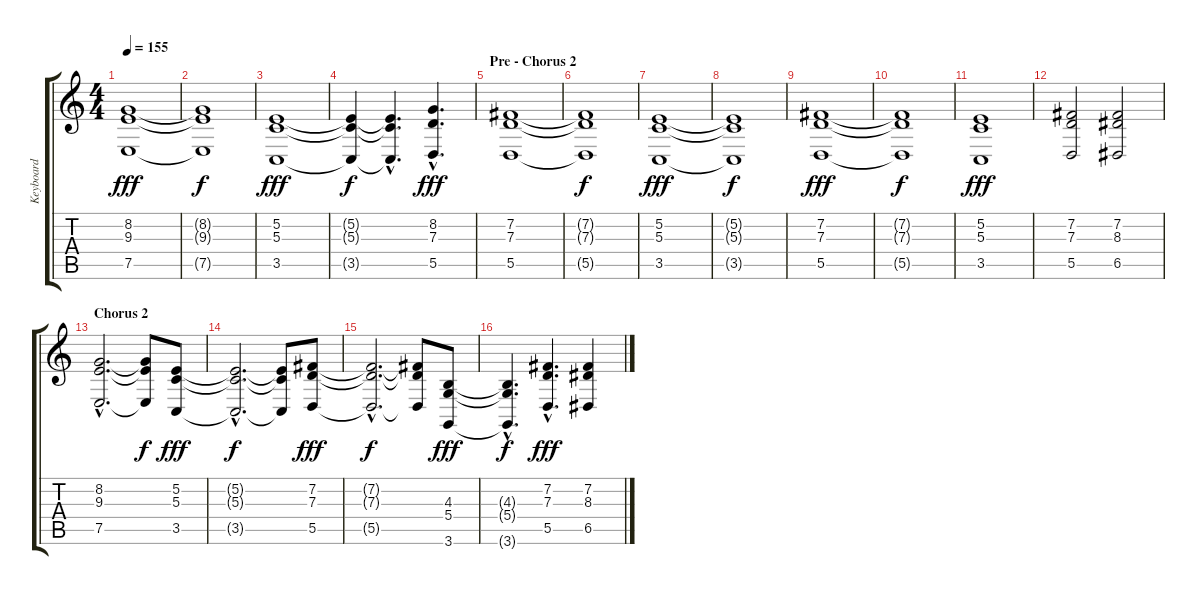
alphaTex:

\track ("Keyboard" "Keyboard") {instrument stringensemble2}
\staff {score tabs}
\tuning (E4 B3 G3 D3 A2 E2) {hide}
\ts (4 4)
\tempo 155
\clef g2
\ks c
(8.2 9.3 7.5).1{dy fff} |
(8.2{t} 9.3{t} 7.5{t}).1{dy f} |
(5.2 5.3 3.5).1{dy fff} |
(5.2{t} 5.3{t} 3.5{t}).4{dy f} (5.2{hac t} 5.3{hac t} 3.5{hac t}).4{d} (8.2{hac} 7.3{hac} 5.5{hac}).4{d dy fff} |
\section ("" "Pre - Chorus 2")
(7.2 7.3 5.5).1 |
(7.2{t} 7.3{t} 5.5{t}).1{dy f} |
(5.2 5.3 3.5).1{dy fff} |
(5.2{t} 5.3{t} 3.5{t}).1{dy f} |
(7.2 7.3 5.5).1{dy fff} |
(7.2{t} 7.3{t} 5.5{t}).1{dy f} |
(5.2 5.3 3.5).1{dy fff} |
(7.2 7.3 5.5).2 (7.2 8.3 6.5).2 |
\section ("" "Chorus 2")
(8.2{hac} 9.3{hac} 7.5{hac}).2{d} (8.2{t} 9.3{t} 7.5{t}).8{dy f} (5.2 5.3 3.5).8{dy fff} |
(5.2{hac t} 5.3{hac t} 3.5{hac t}).2{d dy f} (5.2{t} 5.3{t} 3.5{t}).8 (7.2 7.3 5.5).8{dy fff} |
(7.2{hac t} 7.3{hac t} 5.5{hac t}).2{d dy f} (7.2{t} 7.3{t} 5.5{t}).8 (4.3 5.4 3.6).8{dy fff} |
(4.3{hac t} 5.4{hac t} 3.6{hac t}).4{d dy f} (7.2{hac} 7.3{hac} 5.5{hac}).4{d dy fff} (7.2 8.3 6.5).4
